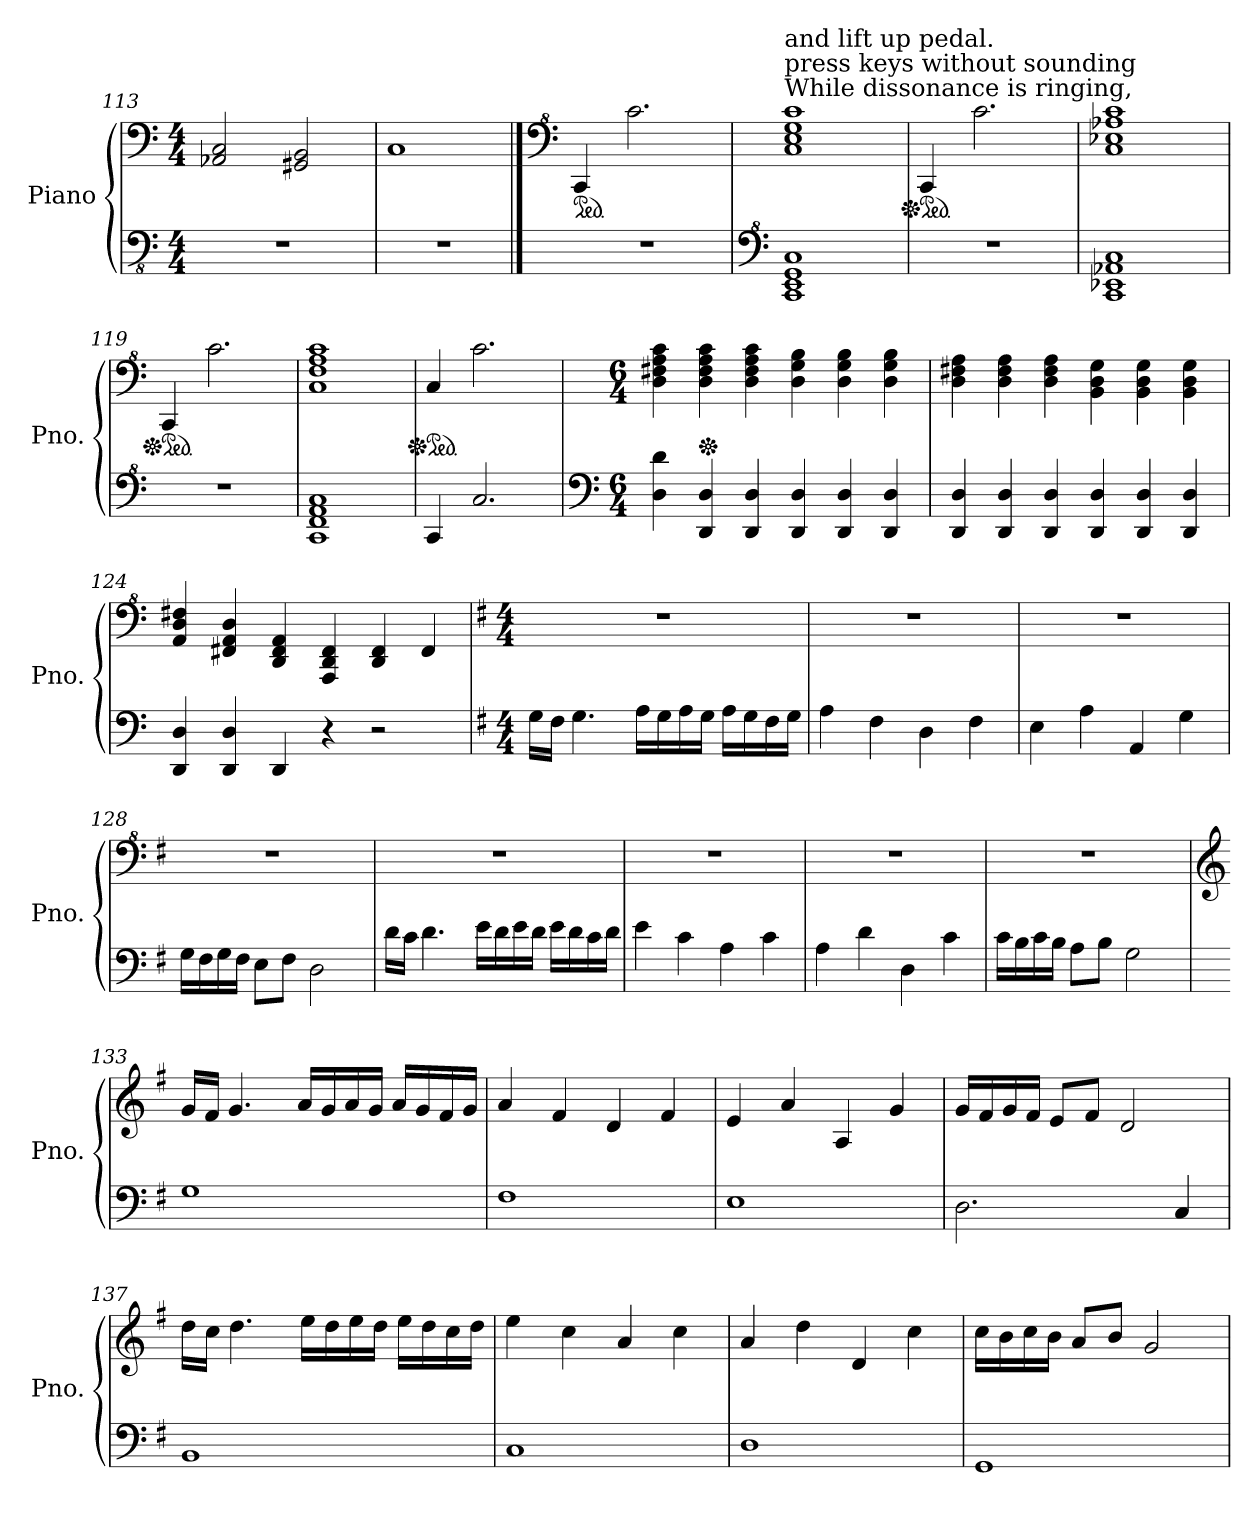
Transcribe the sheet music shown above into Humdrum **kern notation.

**kern	**kern
*part1	*part1
*staff2	*staff1
*I"Piano	*
*I'Pno.	*
*clefFv4	*clefF4
*k[]	*k[]
*M4/4	*M4/4
=113	=113
1r	2AA-X/ 2C/
.	2GG#X/ 2BB/
=114	=114
1r	1C
==115	==115
*	*clefF^4
*	*ped
1r	4C/
.	2.cc\
=116	=116
*clefF^4	*
!	!LO:TX:a:t=While dissonance is ringing,
!	!LO:TX:a:t=press keys without sounding
!	!LO:TX:a:t=and lift up pedal.
1C 1E 1G 1c	1c 1e 1g 1cc
=117	=117
*	*Xped
*	*ped
1r	4C/
.	2.cc\
=118	=118
1C 1E-X 1A-X 1c	1c 1e-X 1a-X 1cc
=119	=119
*	*Xped
*	*ped
1r	4C/
.	2.cc\
=120	=120
1C 1F 1A 1c	1c 1f 1a 1cc
=121	=121
*	*Xped
*	*ped
4C/	4c/
2.c/	2.cc\
!!LO:LB:g=z
=122	=122
*clefF4	*
*M6/4	*M6/4
4D\ 4d\	4d\ 4f#X\ 4a\ 4cc\
*	*Xped
4DD/ 4D/	4d\ 4f#\ 4a\ 4cc\
4DD/ 4D/	4d\ 4f#\ 4a\ 4cc\
4DD/ 4D/	4d\ 4g\ 4b\
4DD/ 4D/	4d\ 4g\ 4b\
4DD/ 4D/	4d\ 4g\ 4b\
=123	=123
4DD/ 4D/	4d\ 4f#X\ 4a\
4DD/ 4D/	4d\ 4f#\ 4a\
4DD/ 4D/	4d\ 4f#\ 4a\
4DD/ 4D/	4B\ 4d\ 4g\
4DD/ 4D/	4B\ 4d\ 4g\
4DD/ 4D/	4B\ 4d\ 4g\
=124	=124
4DD/ 4D/	4A/ 4d/ 4f#X/
4DD/ 4D/	4F#X/ 4A/ 4d/
4DD/	4D/ 4F#/ 4A/
4r	4AA/ 4D/ 4F#/
2r	4D/ 4F#/
.	4F#/
=125	=125
*k[f#]	*k[f#]
*M4/4	*M4/4
16G\LL	1r
16F#\JJ	.
4.G\	.
16A\LL	.
16G\	.
16A\	.
16G\JJ	.
16A\LL	.
16G\	.
16F#\	.
16G\JJ	.
=126	=126
4A\	1r
4F#\	.
4D\	.
4F#\	.
!!LO:LB:g=z
=127	=127
4E\	1r
4A\	.
4AA/	.
4G\	.
=128	=128
16G\LL	1r
16F#\	.
16G\	.
16F#\JJ	.
8E\L	.
8F#\J	.
2D\	.
=129	=129
16d\LL	1r
16c\JJ	.
4.d\	.
16e\LL	.
16d\	.
16e\	.
16d\JJ	.
16e\LL	.
16d\	.
16c\	.
16d\JJ	.
=130	=130
4e\	1r
4c\	.
4A\	.
4c\	.
=131	=131
4A\	1r
4d\	.
4D\	.
4c\	.
!!LO:LB:g=z
=132	=132
16c\LL	1r
16B\	.
16c\	.
16B\JJ	.
8A\L	.
8B\J	.
2G\	.
=133	=133
*	*clefG2
1G	16g/LL
.	16f#/JJ
.	4.g/
.	16a/LL
.	16g/
.	16a/
.	16g/JJ
.	16a/LL
.	16g/
.	16f#/
.	16g/JJ
=134	=134
1F#	4a/
.	4f#/
.	4d/
.	4f#/
=135	=135
1E	4e/
.	4a/
.	4A/
.	4g/
=136	=136
2.D\	16g/LL
.	16f#/
.	16g/
.	16f#/JJ
.	8e/L
.	8f#/J
.	2d/
4C/	.
!!LO:PB:g=z
=137	=137
1BB	16dd\LL
.	16cc\JJ
.	4.dd\
.	16ee\LL
.	16dd\
.	16ee\
.	16dd\JJ
.	16ee\LL
.	16dd\
.	16cc\
.	16dd\JJ
=138	=138
1C	4ee\
.	4cc\
.	4a/
.	4cc\
=139	=139
1D	4a/
.	4dd\
.	4d/
.	4cc\
=140	=140
1GG	16cc\LL
.	16b\
.	16cc\
.	16b\JJ
.	8a/L
.	8b/J
.	2g/
=	=
*-	*-
